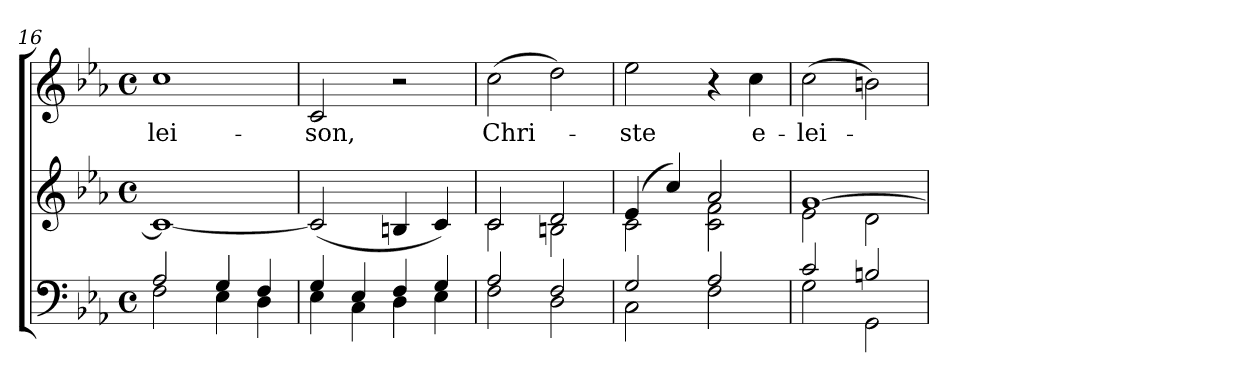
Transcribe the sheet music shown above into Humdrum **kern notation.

**kern	**kern	**kern	**text
*part2	*part2	*part1	*part1
*staff3	*staff2	*staff1	*staff1
*clefF4	*clefG2	*clefG2	*
*	*	*ITrd7c12	*
*k[b-e-a-]	*k[b-e-a-]	*k[b-e-a-]	*
*E-:	*E-:	*E-:	*
*M4/4	*M4/4	*M4/4	*
*met(c)	*met(c)	*met(c)	*
=16	=16	=16	=16
*^	*	*	*
!	!	!	!	!LO:LY:b
2A-/	2F\	1c_	1c	-lei-
4G/	4E-\	.	.	.
4F/	4D\	.	.	.
=17	=17	=17	=17	=17
!	!	!	!	!LO:LY:b
4G/	4E-\	(<2c/]	2C/	-son,
4E-/	4C\	.	.	.
4F/	4D\	4Bn/	2r	.
4G/	4E-\	4c/)	.	.
=18	=18	=18	=18	=18
*	*	*^	*	*
!	!	!	!	!	!LO:LY:b
2A-/	2F\	2c/	2c\	(>2c\	Chri-
2F/	2D\	2d/	2Bn\	2d\)	.
!!LO:LB:g=z
=19	=19	=19	=19	=19	=19
!	!	!	!	!	!LO:LY:b
2G/	2C\	(4e-/	2c\	2e-\	-ste
.	.	4cc/)	.	.	.
2A-/	2F\	2a-/	2c\ 2f\	4r	.
!	!	!	!	!	!LO:LY:b
.	.	.	.	4c\	e-
=20	=20	=20	=20	=20	=20
!	!	!	!	!	!LO:LY:b
2c/	2G\	[>1g	2e-\	(>2c\	-lei-
2Bn/	2GG\	.	2d\	2Bn\)	.
*v	*v	*	*	*	*
*	*v	*v	*	*
=	=	=	=
*-	*-	*-	*-
